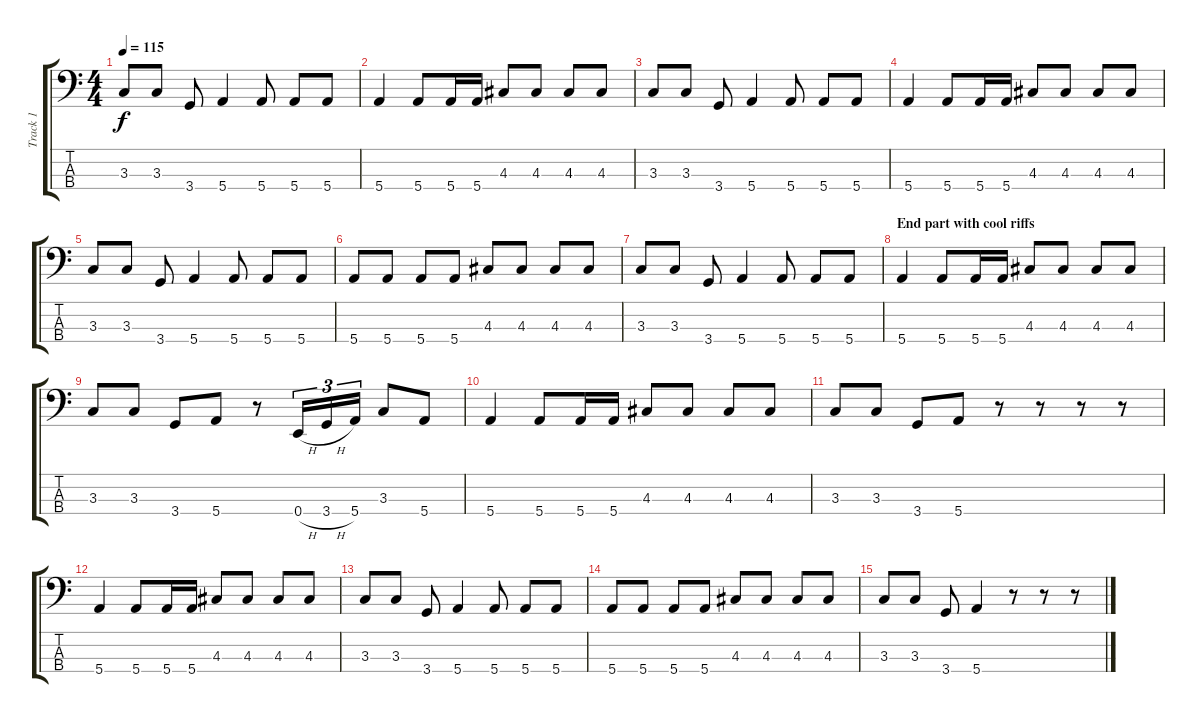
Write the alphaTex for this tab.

\track ("Track 1" "Track 1") {instrument electricbasspick}
\staff {score tabs}
\tuning (G2 D2 A1 E1) {hide}
\ts (4 4)
\tempo 115
\clef f4
\ks c
3.3.8{dy f} 3.3.8 3.4.8 5.4.4 5.4.8 5.4.8 5.4.8 |
5.4.4 5.4.8 5.4.16 5.4.16 4.3.8 4.3.8 4.3.8 4.3.8 |
3.3.8 3.3.8 3.4.8 5.4.4 5.4.8 5.4.8 5.4.8 |
5.4.4 5.4.8 5.4.16 5.4.16 4.3.8 4.3.8 4.3.8 4.3.8 |
3.3.8 3.3.8 3.4.8 5.4.4 5.4.8 5.4.8 5.4.8 |
5.4.8 5.4.8 5.4.8 5.4.8 4.3.8 4.3.8 4.3.8 4.3.8 |
3.3.8 3.3.8 3.4.8 5.4.4 5.4.8 5.4.8 5.4.8 |
\section ("" "End part with cool riffs")
5.4.4 5.4.8 5.4.16 5.4.16 4.3.8 4.3.8 4.3.8 4.3.8 |
3.3.8 3.3.8 3.4.8 5.4.8 r.8 0.4{h}.16{tu (3 2)} 3.4{h}.16{tu (3 2)} 5.4.16{tu (3 2)} 3.3.8 5.4.8 |
5.4.4 5.4.8 5.4.16 5.4.16 4.3.8 4.3.8 4.3.8 4.3.8 |
3.3.8 3.3.8 3.4.8 5.4.8 r.8 r.8 r.8 r.8 |
5.4.4 5.4.8 5.4.16 5.4.16 4.3.8 4.3.8 4.3.8 4.3.8 |
3.3.8 3.3.8 3.4.8 5.4.4 5.4.8 5.4.8 5.4.8 |
5.4.8 5.4.8 5.4.8 5.4.8 4.3.8 4.3.8 4.3.8 4.3.8 |
3.3.8 3.3.8 3.4.8 5.4.4 r.8 r.8 r.8
